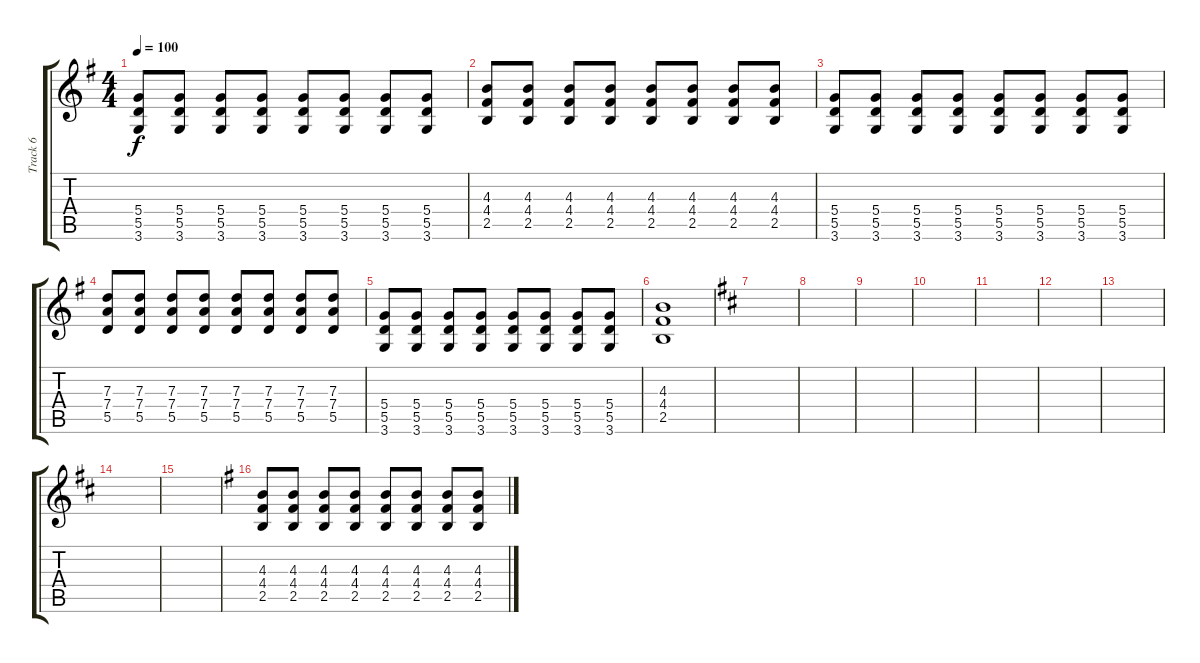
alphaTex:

\track ("Track 6" "Track 6") {instrument overdrivenguitar}
\staff {score tabs}
\tuning (E4 B3 G3 D3 A2 E2) {hide}
\ts (4 4)
\tempo 100
\clef g2
\ks g
(5.4 5.5 3.6).8{dy f} (5.4 5.5 3.6).8 (5.4 5.5 3.6).8 (5.4 5.5 3.6).8 (5.4 5.5 3.6).8 (5.4 5.5 3.6).8 (5.4 5.5 3.6).8 (5.4 5.5 3.6).8 |
(4.3 4.4 2.5).8 (4.3 4.4 2.5).8 (4.3 4.4 2.5).8 (4.3 4.4 2.5).8 (4.3 4.4 2.5).8 (4.3 4.4 2.5).8 (4.3 4.4 2.5).8 (4.3 4.4 2.5).8 |
(5.4 5.5 3.6).8 (5.4 5.5 3.6).8 (5.4 5.5 3.6).8 (5.4 5.5 3.6).8 (5.4 5.5 3.6).8 (5.4 5.5 3.6).8 (5.4 5.5 3.6).8 (5.4 5.5 3.6).8 |
(7.3 7.4 5.5).8 (7.3 7.4 5.5).8 (7.3 7.4 5.5).8 (7.3 7.4 5.5).8 (7.3 7.4 5.5).8 (7.3 7.4 5.5).8 (7.3 7.4 5.5).8 (7.3 7.4 5.5).8 |
(5.4 5.5 3.6).8 (5.4 5.5 3.6).8 (5.4 5.5 3.6).8 (5.4 5.5 3.6).8 (5.4 5.5 3.6).8 (5.4 5.5 3.6).8 (5.4 5.5 3.6).8 (5.4 5.5 3.6).8 |
(4.3 4.4 2.5).1 |
\ks d
|
|
|
|
|
|
|
|
|
\ks g
(4.3 4.4 2.5).8 (4.3 4.4 2.5).8 (4.3 4.4 2.5).8 (4.3 4.4 2.5).8 (4.3 4.4 2.5).8 (4.3 4.4 2.5).8 (4.3 4.4 2.5).8 (4.3 4.4 2.5).8
